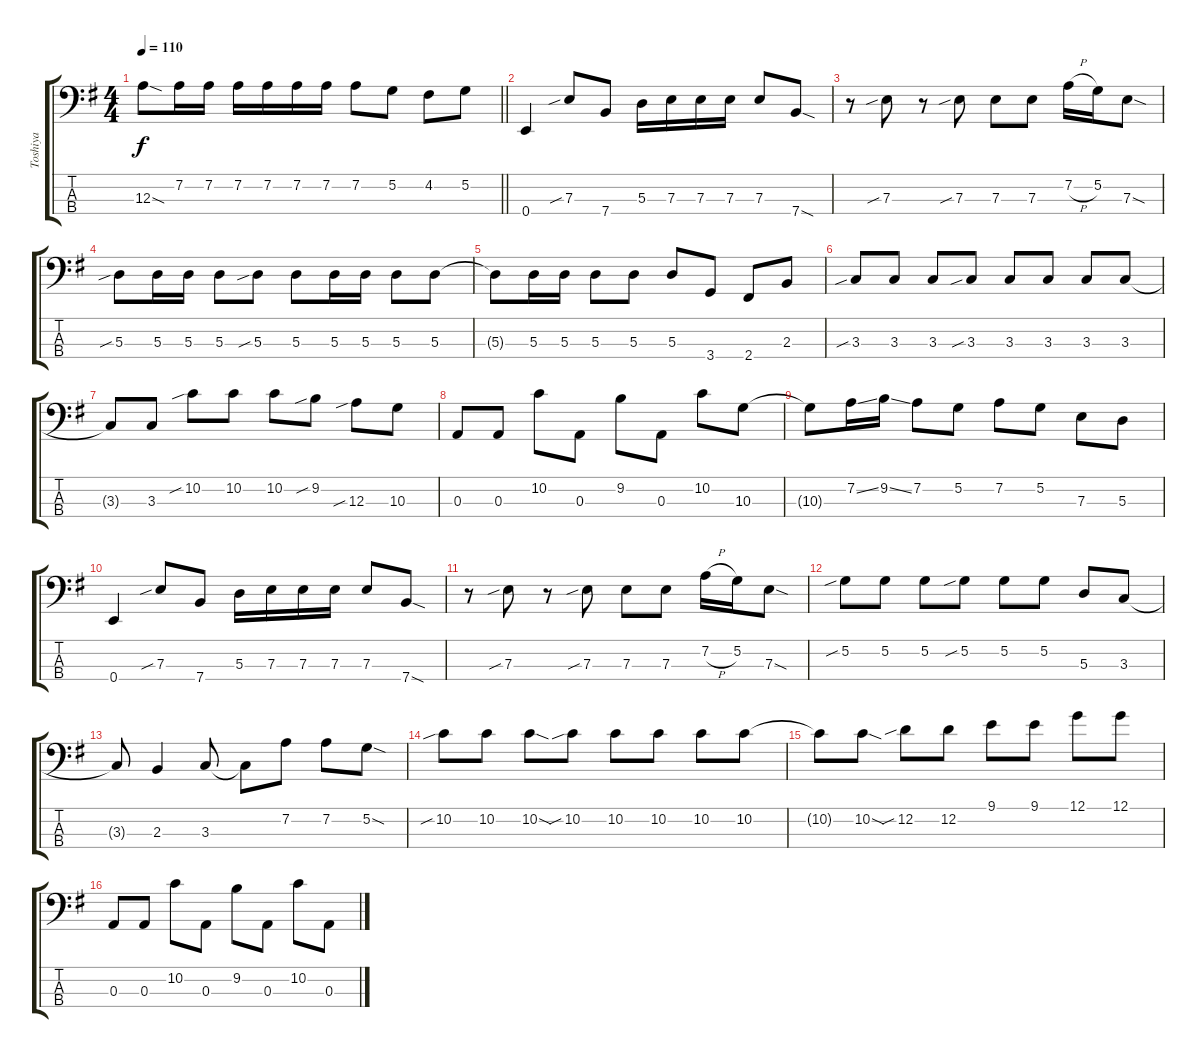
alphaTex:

\track ("Toshiya" "Toshiya") {instrument electricbasspick}
\staff {score tabs}
\tuning (G2 D2 A1 E1) {hide}
\ts (4 4)
\tempo 110
\clef f4
\barLineRight lightlight
\ks g
12.3{sod}.8{dy f} 7.2.16 7.2.16 7.2.16 7.2.16 7.2.16 7.2.16 7.2.8 5.2.8 4.2.8 5.2.8 |
0.4.4 7.3{sib}.8 7.4.8 5.3.16 7.3.16 7.3.16 7.3.16 7.3.8 7.4{sod}.8 |
r.8 7.3{sib}.8 r.8 7.3{sib}.8 7.3.8 7.3.8 7.2{h}.16 5.2.16 7.3{sod}.8 |
5.3{sib}.8 5.3.16 5.3.16 5.3.8 5.3{sib}.8 5.3.8 5.3.16 5.3.16 5.3.8 5.3.8 |
5.3{t}.8 5.3.16 5.3.16 5.3.8 5.3.8 5.3.8 3.4.8 2.4.8 2.3.8 |
3.3{sib}.8 3.3.8 3.3.8 3.3{sib}.8 3.3.8 3.3.8 3.3.8 3.3.8 |
3.3{t}.8 3.3.8 10.2{sib}.8 10.2.8 10.2.8 9.2{sib}.8 12.3{sib}.8 10.3.8 |
0.3.8 0.3.8 10.2.8 0.3.8 9.2.8 0.3.8 10.2.8 10.3.8 |
10.3{t}.8 7.2{ss}.16 9.2{ss}.16 7.2.8 5.2.8 7.2.8 5.2.8 7.3.8 5.3.8 |
0.4.4 7.3{sib}.8 7.4.8 5.3.16 7.3.16 7.3.16 7.3.16 7.3.8 7.4{sod}.8 |
r.8 7.3{sib}.8 r.8 7.3{sib}.8 7.3.8 7.3.8 7.2{h}.16 5.2.16 7.3{sod}.8 |
5.2{sib}.8 5.2.8 5.2.8 5.2{sib}.8 5.2.8 5.2.8 5.3.8 3.3.8 |
3.3{t}.8 2.3.4 3.3.8 3.3{t}.8 7.2.8 7.2.8 5.2{sod}.8 |
10.2{sib}.8 10.2.8 10.2{sod}.8 10.2{sib}.8 10.2.8 10.2.8 10.2.8 10.2.8 |
10.2{t}.8 10.2{sod}.8 12.2{sib}.8 12.2.8 9.1.8 9.1.8 12.1.8 12.1.8 |
0.3.8 0.3.8 10.2.8 0.3.8 9.2.8 0.3.8 10.2.8 0.3.8
